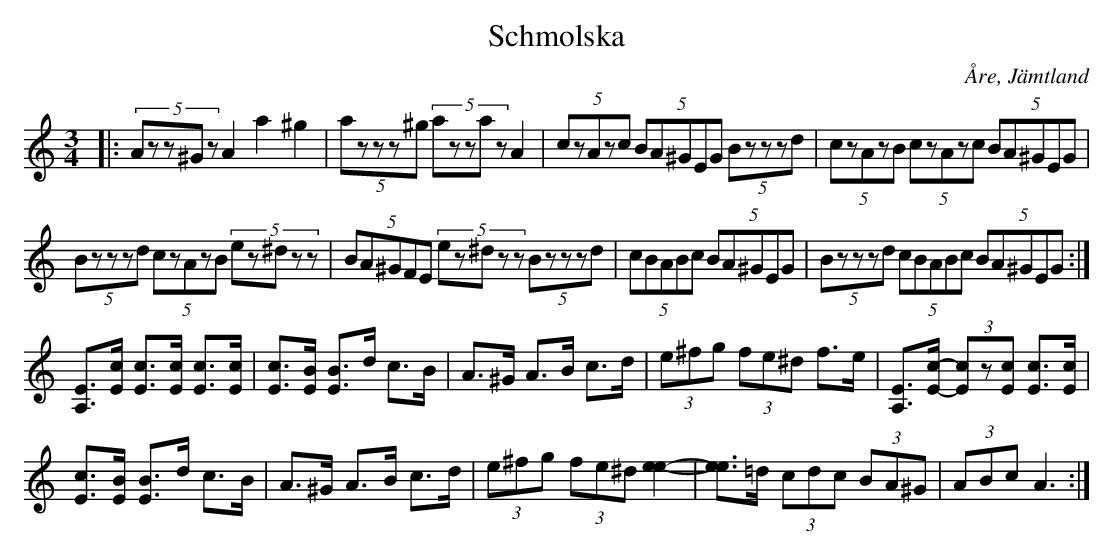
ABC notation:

X:1
T:Schmolska
O:Åre, Jämtland
M:3/4
L:1/8
K:Am
|: (5:2Azz^Gz A2 a2 ^g2|(5:2azzz^g (5:2azzaz A2|  (5:2czAzc (5:2BA^GEG (5:2Bzzzd|  (5:2czAzB (5:2czAzc (5:2BA^GEG|
 (5:2Bzzzd (5:2czAzB (5:2ez^dzz|  (5:2BA^GFE (5:2ez^dzz (5:2Bzzzd|  (5:2cBABc (5:2BA^GEG | (5:2Bzzzd (5:2cBABc (5:2BA^GEG  :|
[EA,]>[cE] [cE]>[cE] [cE]>[cE] | [cE]>[BE] [BE]>d c>B | A>^G A>B c>d | (3e^fg (3fe^d f>e | [EA,]>[c-E-] (3[cE]z[cE] [cE]>[cE] |
[cE]>[BE] [BE]>d c>B | A>^G A>B c>d | (3e^fg (3fe^d [e2-e2-] | [ee]>=d (3cdc (3BA^G | (3ABc A3 :|]
